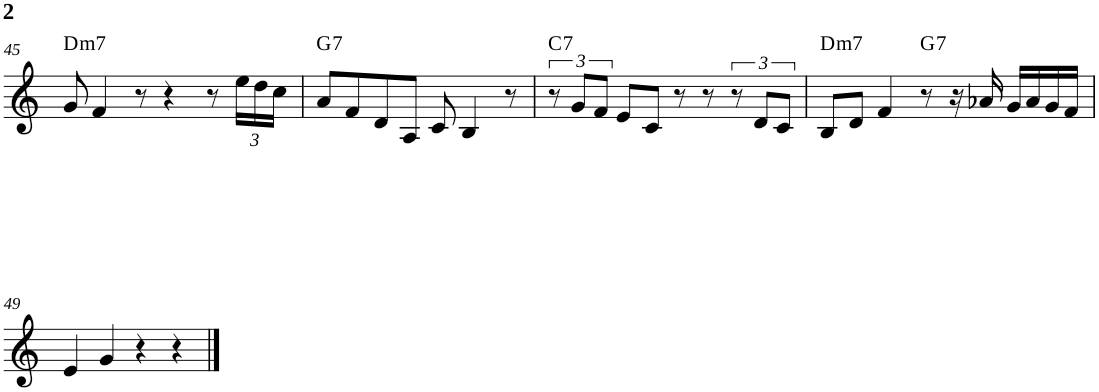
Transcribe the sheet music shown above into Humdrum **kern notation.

**kern	**harte
*part1	*part1
*staff1	*
*I"Lead sheet	*
!!LO:PB:g=z
*clefG2	*
*k[]	*
*M4/4	*
=45	=45
!	!LO:H:kt=m7
8g/	D:min7
4f/	.
8r	.
4r	.
8r	.
*Xbrackettup	*
24ee\LL	.
24dd\	.
24cc\JJ	.
=46	=46
!	!LO:H:kt=7
8a/L	G:7
8f/	.
8d/	.
8A/J	.
8c/	.
4B/	.
8r	.
=47	=47
*brackettup	*
!	!LO:H:kt=7
12r	C:7
12g/L	.
12f/J	.
8e/L	.
8c/J	.
8r	.
8r	.
12r	.
12d/L	.
12c/J	.
=48	=48
!	!LO:H:kt=m7
8B/L	D:min7
8d/J	.
4f/	.
!	!LO:H:kt=7
8r	G:7
16r	.
16a-X/	.
16g/LL	.
16a-/	.
16g/	.
16f/JJ	.
!!LO:LB:g=z
=49	=49
4e/	.
4g/	.
4r	.
4r	.
==	==
*-	*-
